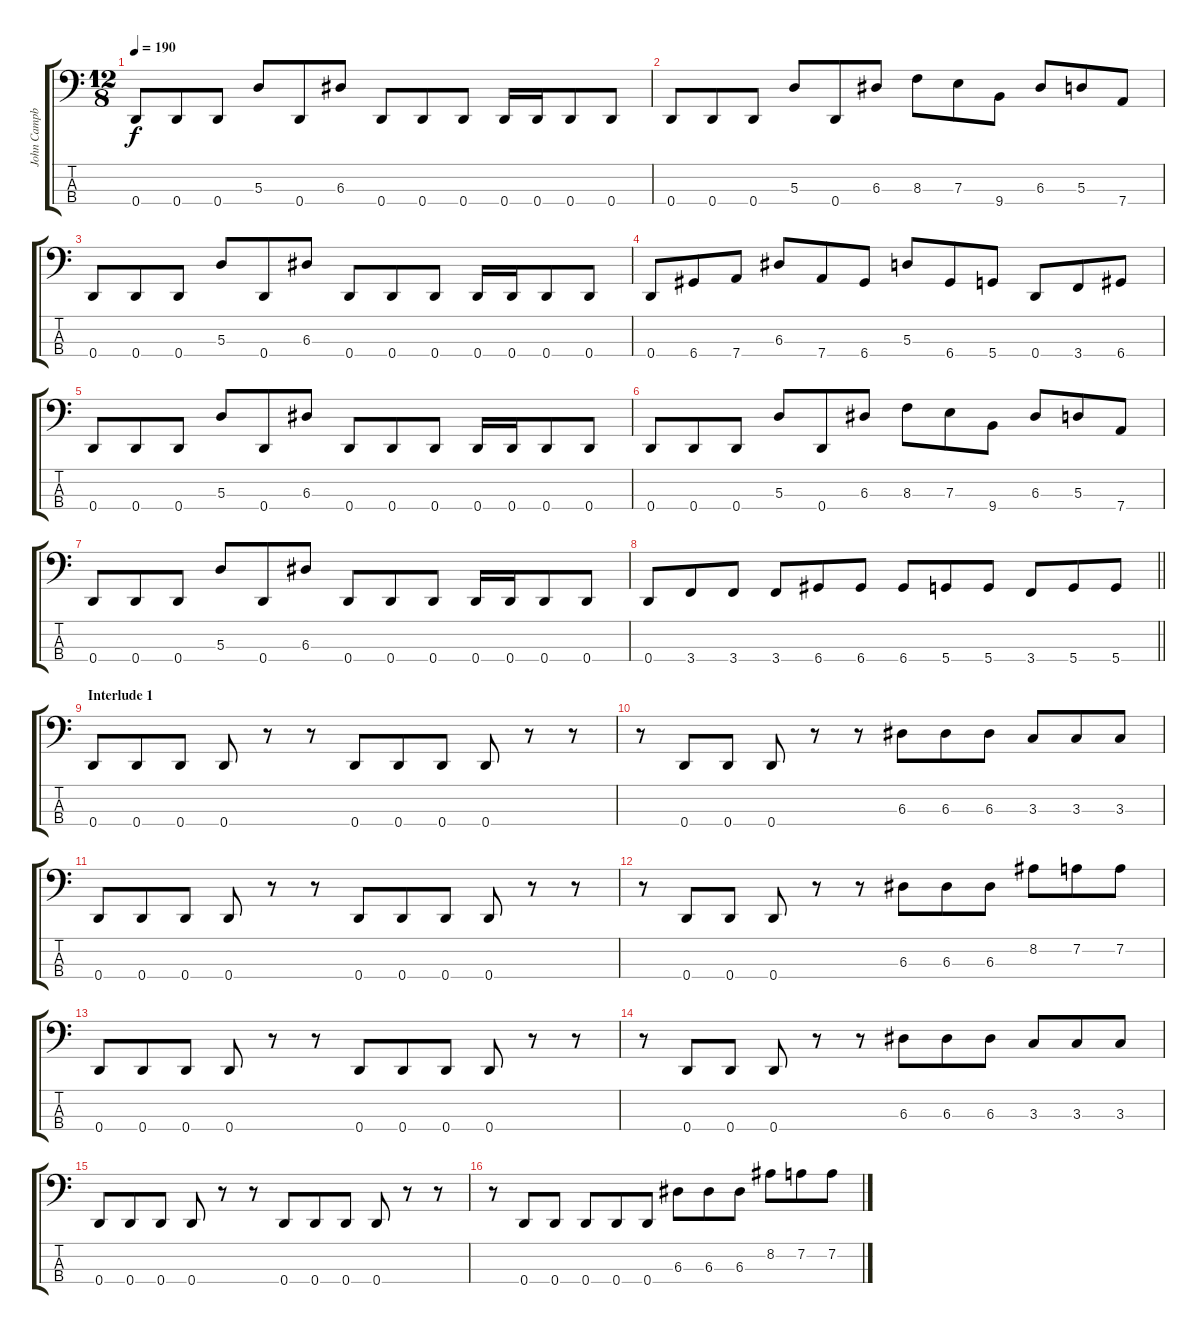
\track ("John Campbell" "John Campb") {instrument electricbasspick}
\staff {score tabs}
\tuning (G2 D2 A1 D1) {hide}
\ts (12 8)
\tempo 190
\clef f4
\ks c
0.4.8{dy f} 0.4.8 0.4.8 5.3.8 0.4.8 6.3.8 0.4.8 0.4.8 0.4.8 0.4.16 0.4.16 0.4.8 0.4.8 |
0.4.8 0.4.8 0.4.8 5.3.8 0.4.8 6.3.8 8.3.8 7.3.8 9.4.8 6.3.8 5.3.8 7.4.8 |
0.4.8 0.4.8 0.4.8 5.3.8 0.4.8 6.3.8 0.4.8 0.4.8 0.4.8 0.4.16 0.4.16 0.4.8 0.4.8 |
0.4.8 6.4.8 7.4.8 6.3.8 7.4.8 6.4.8 5.3.8 6.4.8 5.4.8 0.4.8 3.4.8 6.4.8 |
0.4.8 0.4.8 0.4.8 5.3.8 0.4.8 6.3.8 0.4.8 0.4.8 0.4.8 0.4.16 0.4.16 0.4.8 0.4.8 |
0.4.8 0.4.8 0.4.8 5.3.8 0.4.8 6.3.8 8.3.8 7.3.8 9.4.8 6.3.8 5.3.8 7.4.8 |
0.4.8 0.4.8 0.4.8 5.3.8 0.4.8 6.3.8 0.4.8 0.4.8 0.4.8 0.4.16 0.4.16 0.4.8 0.4.8 |
\barLineRight lightlight
0.4.8 3.4.8 3.4.8 3.4.8 6.4.8 6.4.8 6.4.8 5.4.8 5.4.8 3.4.8 5.4.8 5.4.8 |
\section ("" "Interlude 1")
0.4.8 0.4.8 0.4.8 0.4.8 r.8 r.8 0.4.8 0.4.8 0.4.8 0.4.8 r.8 r.8 |
r.8 0.4.8 0.4.8 0.4.8 r.8 r.8 6.3.8 6.3.8 6.3.8 3.3.8 3.3.8 3.3.8 |
0.4.8 0.4.8 0.4.8 0.4.8 r.8 r.8 0.4.8 0.4.8 0.4.8 0.4.8 r.8 r.8 |
r.8 0.4.8 0.4.8 0.4.8 r.8 r.8 6.3.8 6.3.8 6.3.8 8.2.8 7.2.8 7.2.8 |
0.4.8 0.4.8 0.4.8 0.4.8 r.8 r.8 0.4.8 0.4.8 0.4.8 0.4.8 r.8 r.8 |
r.8 0.4.8 0.4.8 0.4.8 r.8 r.8 6.3.8 6.3.8 6.3.8 3.3.8 3.3.8 3.3.8 |
0.4.8 0.4.8 0.4.8 0.4.8 r.8 r.8 0.4.8 0.4.8 0.4.8 0.4.8 r.8 r.8 |
r.8 0.4.8 0.4.8 0.4.8 0.4.8 0.4.8 6.3.8 6.3.8 6.3.8 8.2.8 7.2.8 7.2.8
